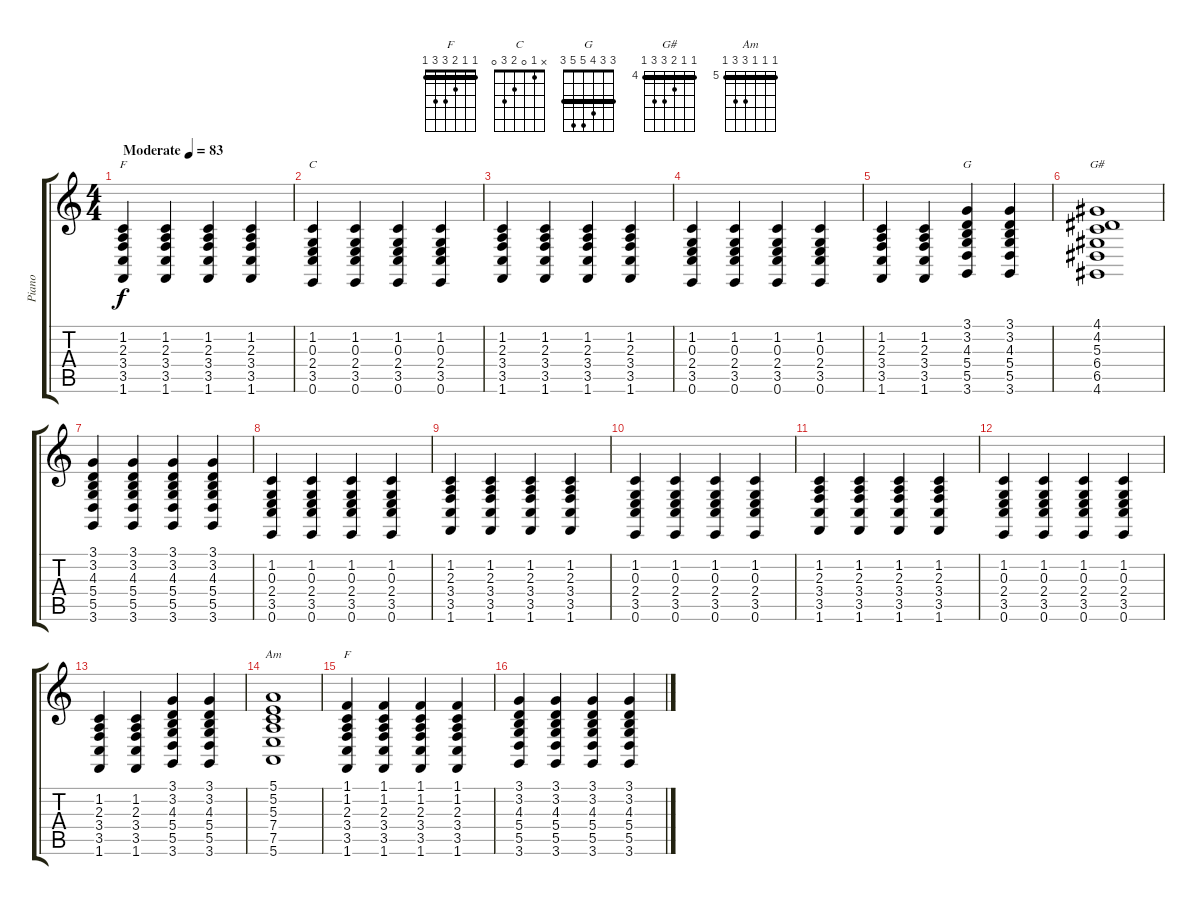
\track ("Piano" "Piano") {instrument acousticgrandpiano}
\staff {score tabs}
\tuning (E4 B3 G3 D3 A2 E2) {hide}
\chord ("F" x 1 2 3 3 1) {barre 1}
\chord ("C" x 1 0 2 3 0)
\chord ("G" 3 3 4 5 5 3) {barre 3}
\chord ("G#" 4 4 5 6 6 4) {firstfret 4 barre 4}
\chord ("Am" 5 5 5 7 7 5) {firstfret 5 barre 5}
\chord ("F" 1 1 2 3 3 1) {barre 1}
\ts (4 4)
\tempo (83 "Moderate")
\clef g2
\ks c
(1.2 2.3 3.4 3.5 1.6).4{ch "F" dy f instrument acousticgrandpiano} (1.2 2.3 3.4 3.5 1.6).4 (1.2 2.3 3.4 3.5 1.6).4 (1.2 2.3 3.4 3.5 1.6).4 |
(1.2 0.3 2.4 3.5 0.6).4{ch "C"} (1.2 0.3 2.4 3.5 0.6).4 (1.2 0.3 2.4 3.5 0.6).4 (1.2 0.3 2.4 3.5 0.6).4 |
(1.2 2.3 3.4 3.5 1.6).4 (1.2 2.3 3.4 3.5 1.6).4 (1.2 2.3 3.4 3.5 1.6).4 (1.2 2.3 3.4 3.5 1.6).4 |
(1.2 0.3 2.4 3.5 0.6).4 (1.2 0.3 2.4 3.5 0.6).4 (1.2 0.3 2.4 3.5 0.6).4 (1.2 0.3 2.4 3.5 0.6).4 |
(1.2 2.3 3.4 3.5 1.6).4 (1.2 2.3 3.4 3.5 1.6).4 (3.1 3.2 4.3 5.4 5.5 3.6).4{ch "G"} (3.1 3.2 4.3 5.4 5.5 3.6).4 |
(4.1 4.2 5.3 6.4 6.5 4.6).1{ch "G#"} |
(3.1 3.2 4.3 5.4 5.5 3.6).4 (3.1 3.2 4.3 5.4 5.5 3.6).4 (3.1 3.2 4.3 5.4 5.5 3.6).4 (3.1 3.2 4.3 5.4 5.5 3.6).4 |
(1.2 0.3 2.4 3.5 0.6).4 (1.2 0.3 2.4 3.5 0.6).4 (1.2 0.3 2.4 3.5 0.6).4 (1.2 0.3 2.4 3.5 0.6).4 |
(1.2 2.3 3.4 3.5 1.6).4 (1.2 2.3 3.4 3.5 1.6).4 (1.2 2.3 3.4 3.5 1.6).4 (1.2 2.3 3.4 3.5 1.6).4 |
(1.2 0.3 2.4 3.5 0.6).4 (1.2 0.3 2.4 3.5 0.6).4 (1.2 0.3 2.4 3.5 0.6).4 (1.2 0.3 2.4 3.5 0.6).4 |
(1.2 2.3 3.4 3.5 1.6).4 (1.2 2.3 3.4 3.5 1.6).4 (1.2 2.3 3.4 3.5 1.6).4 (1.2 2.3 3.4 3.5 1.6).4 |
(1.2 0.3 2.4 3.5 0.6).4 (1.2 0.3 2.4 3.5 0.6).4 (1.2 0.3 2.4 3.5 0.6).4 (1.2 0.3 2.4 3.5 0.6).4 |
(1.2 2.3 3.4 3.5 1.6).4 (1.2 2.3 3.4 3.5 1.6).4 (3.1 3.2 4.3 5.4 5.5 3.6).4 (3.1 3.2 4.3 5.4 5.5 3.6).4 |
(5.1 5.2 5.3 7.4 7.5 5.6).1{ch "Am"} |
(1.1 1.2 2.3 3.4 3.5 1.6).4{ch "F"} (1.1 1.2 2.3 3.4 3.5 1.6).4 (1.1 1.2 2.3 3.4 3.5 1.6).4 (1.1 1.2 2.3 3.4 3.5 1.6).4 |
(3.1 3.2 4.3 5.4 5.5 3.6).4 (3.1 3.2 4.3 5.4 5.5 3.6).4 (3.1 3.2 4.3 5.4 5.5 3.6).4 (3.1 3.2 4.3 5.4 5.5 3.6).4
